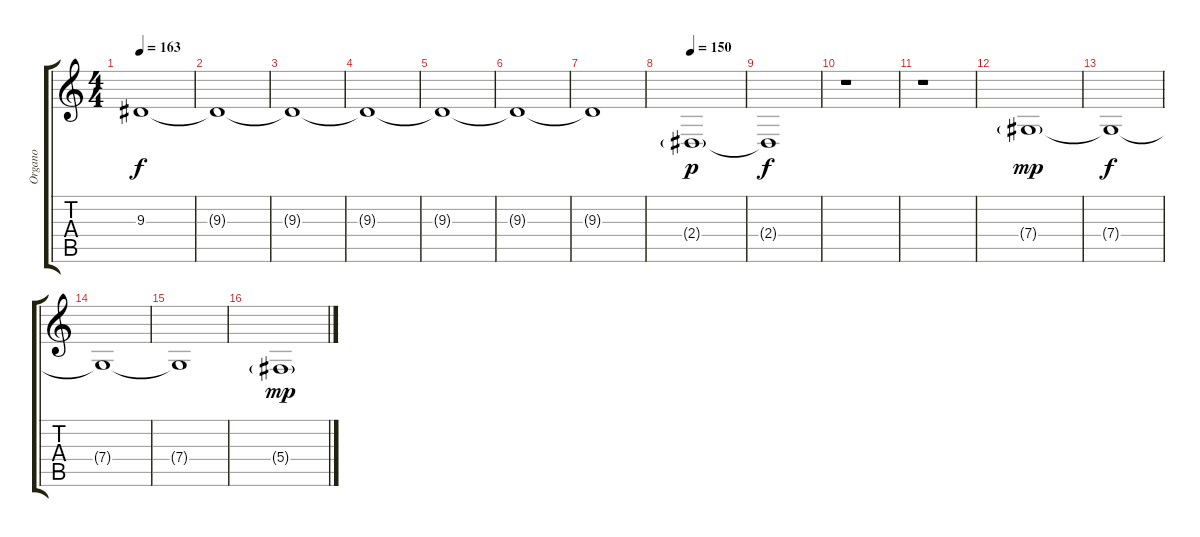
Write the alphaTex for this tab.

\track ("Organo" "Organo") {instrument percussiveorgan}
\staff {score tabs}
\tuning (Eb4 Bb3 Gb3 Db3 Ab2 Eb2) {hide}
\ts (4 4)
\tempo 163
\clef g2
\ks c
9.3{t}.1{dy f} |
9.3{t}.1 |
9.3{t}.1 |
9.3{t}.1 |
9.3{t}.1 |
9.3{t}.1 |
9.3{t}.1 |
\tempo 150
2.4{g}.1{dy p volume 16} |
2.4{t}.1{dy f} |
r.1 |
r.1 |
7.4{g}.1{dy mp} |
7.4{t}.1{dy f} |
7.4{t}.1 |
7.4{t}.1 |
5.4{g}.1{dy mp}
